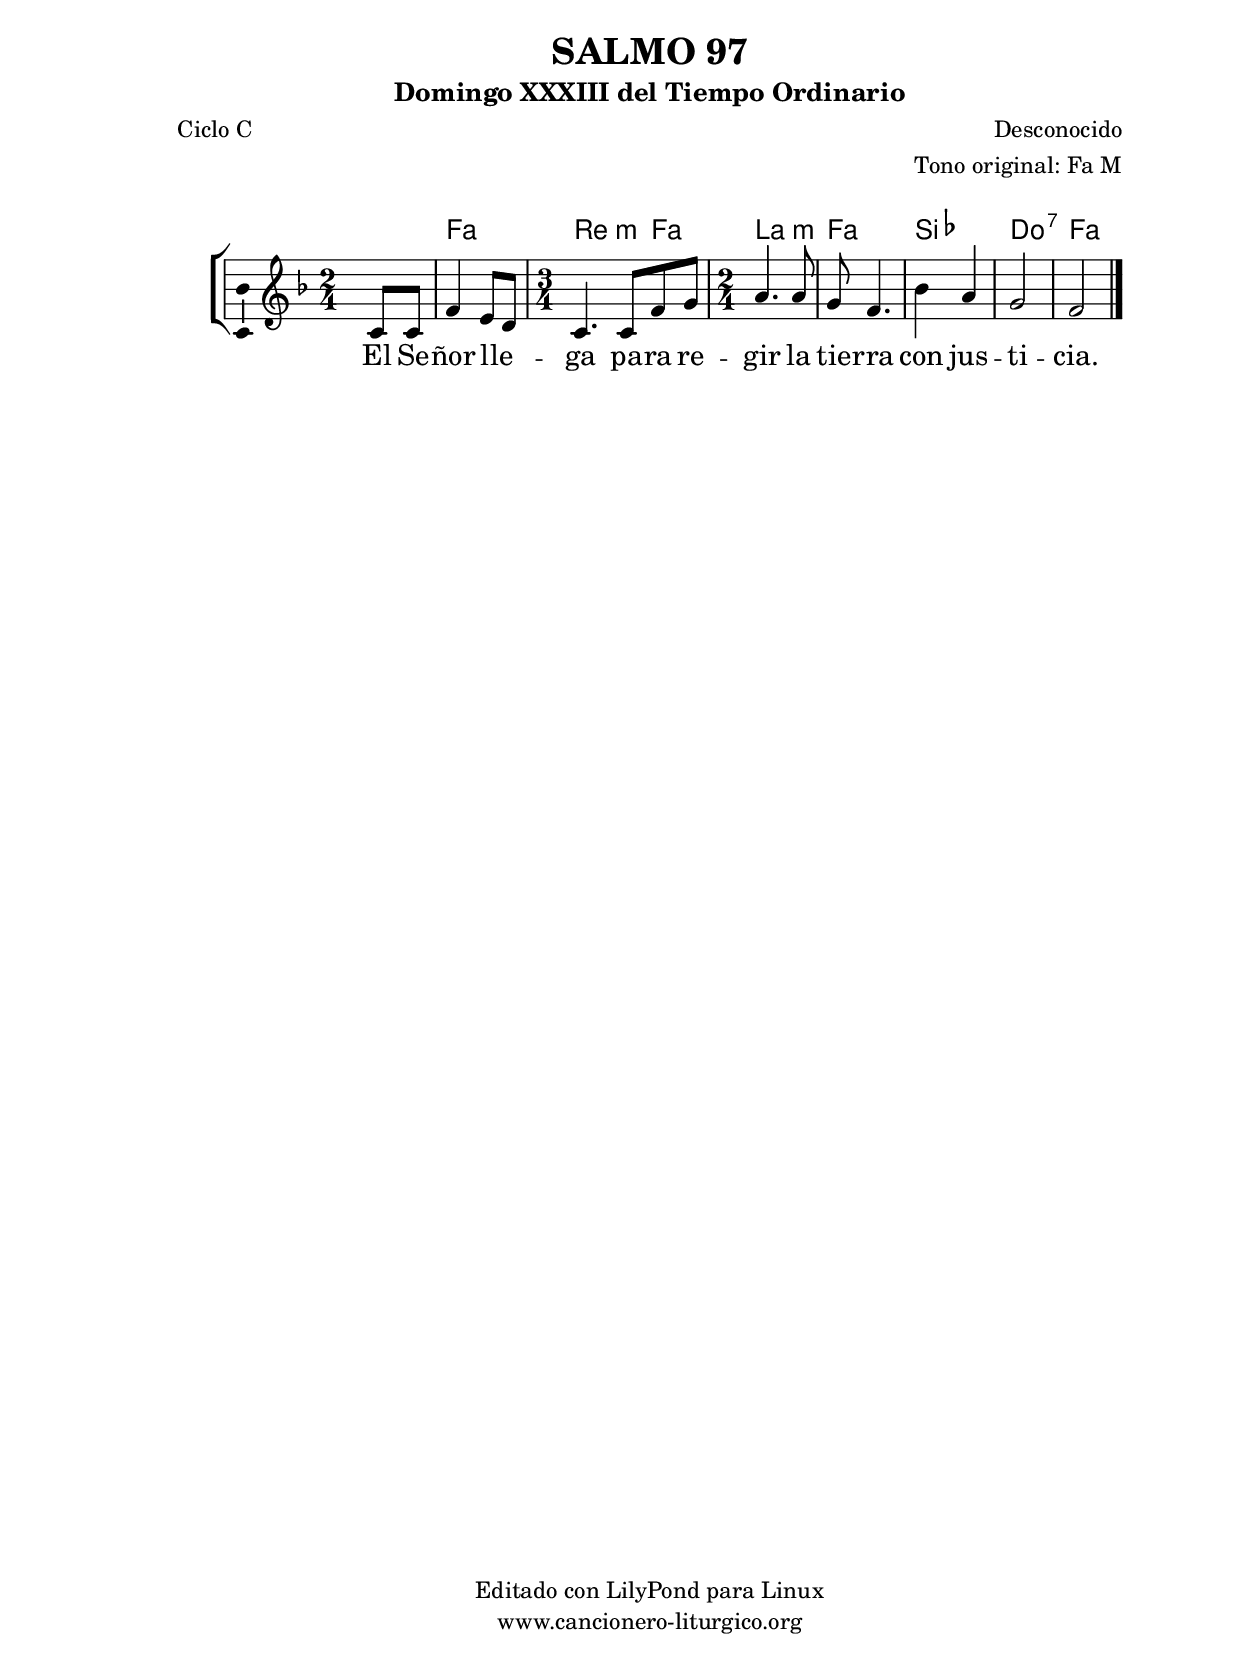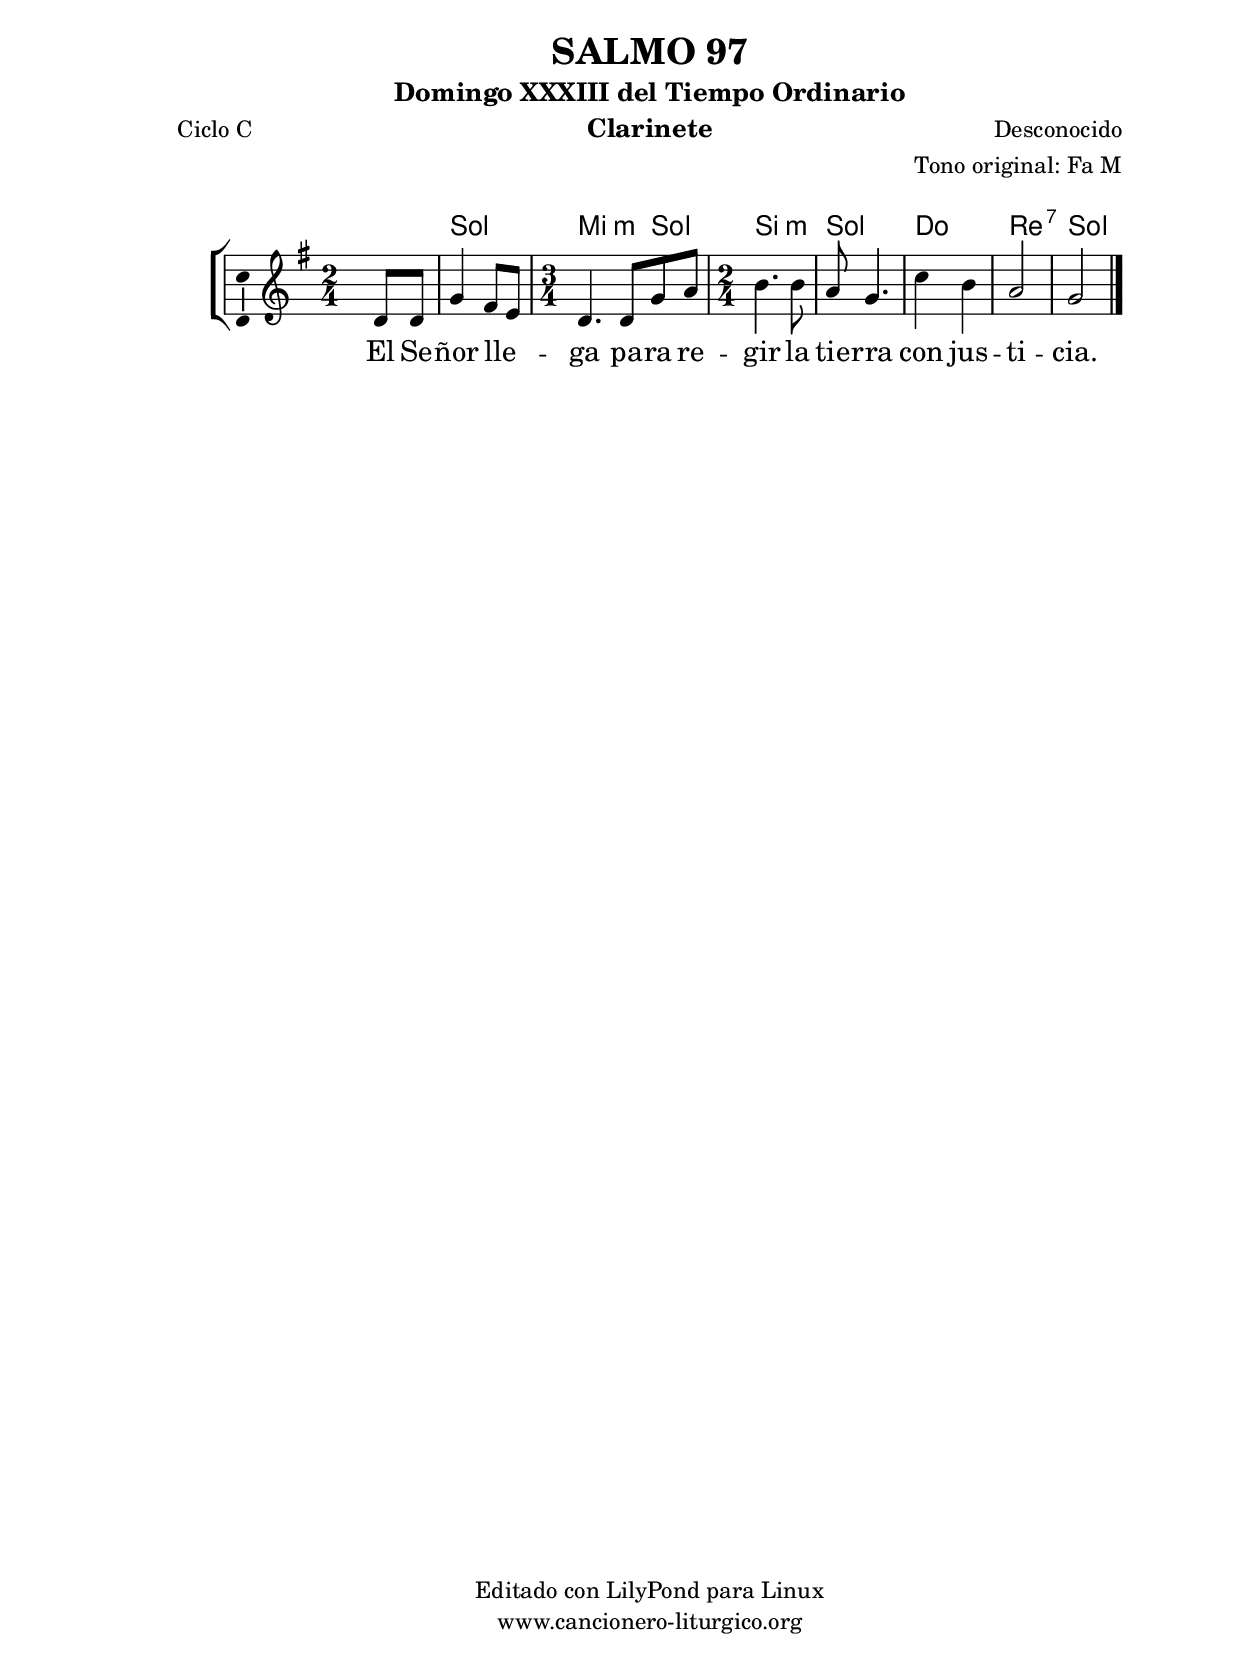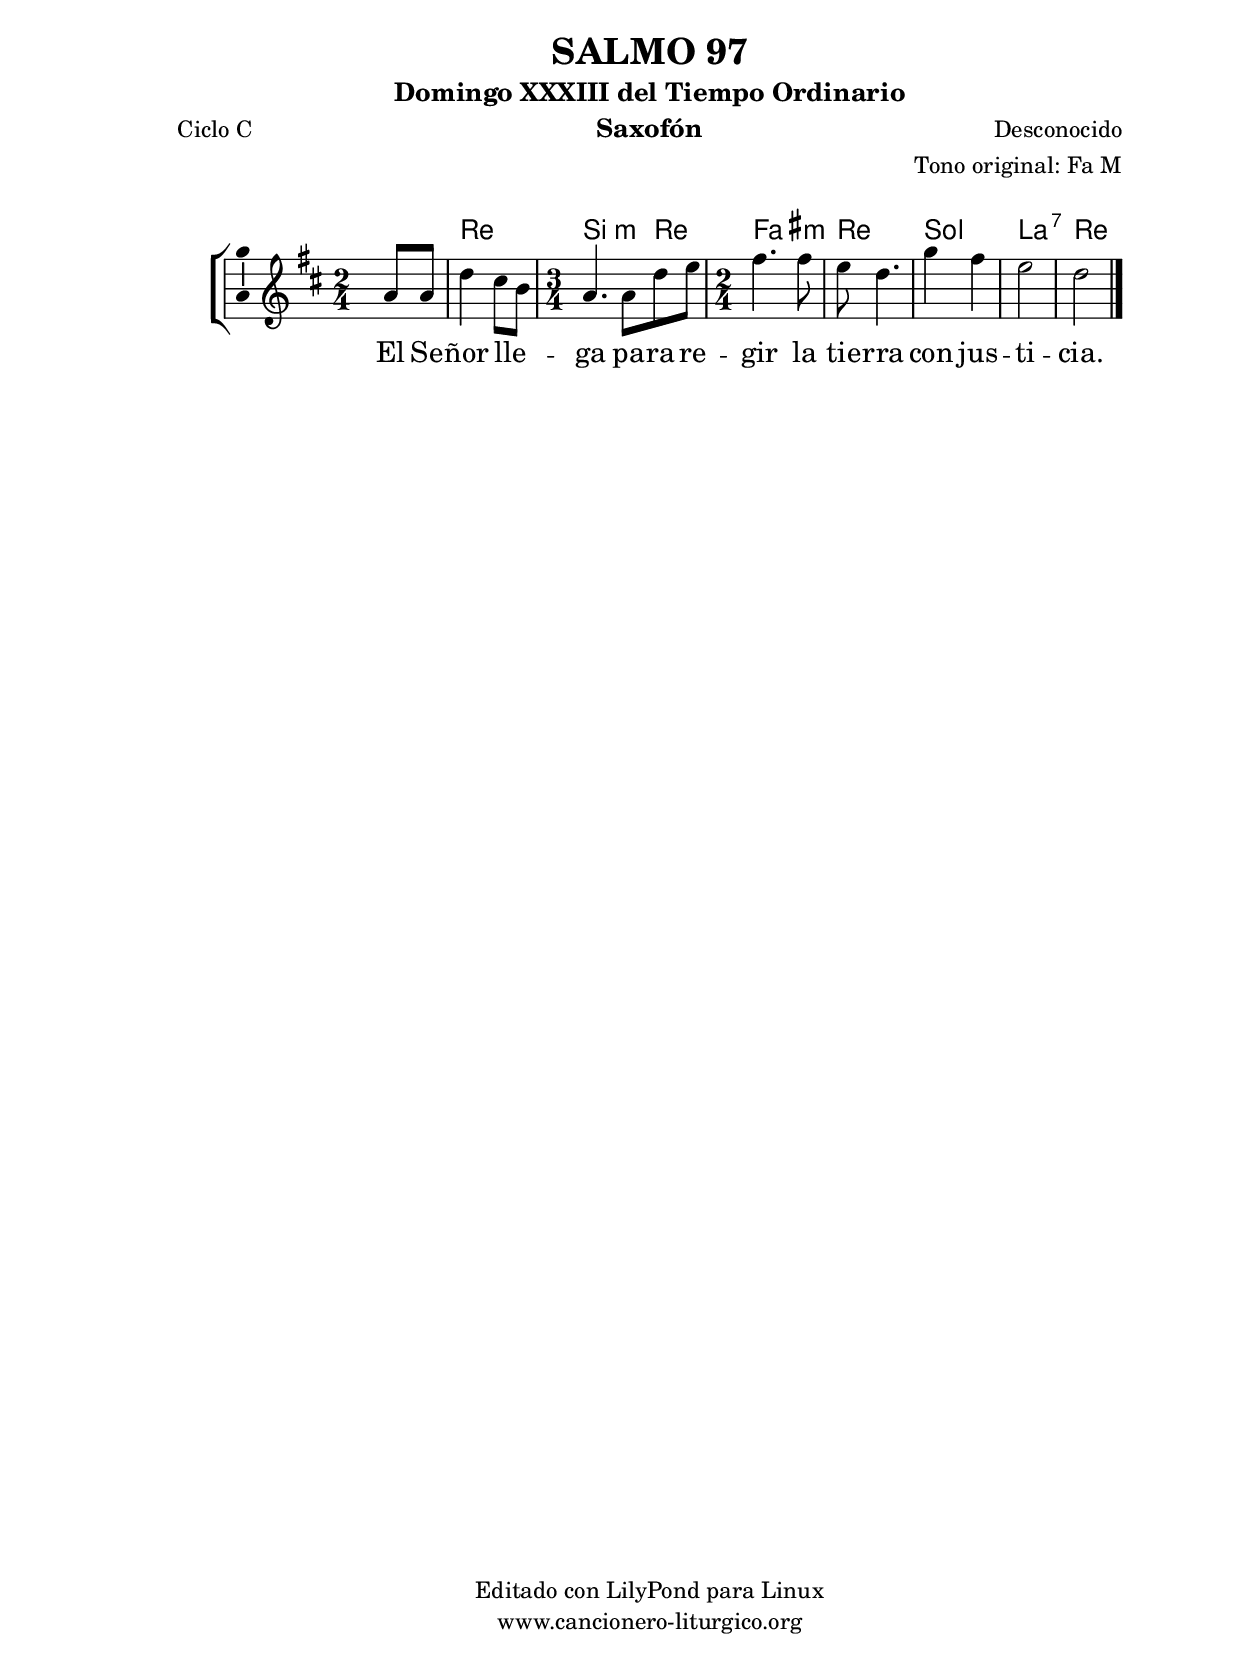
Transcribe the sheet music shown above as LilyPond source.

%
%para convertir .midi en .wav:
%timidity filename.midi -Ow -o finename.wav
%
%
%Para convertir de .wav a .mp3:
%lame -h -m j filename.wav
%
%
%para escuchar el midi:
%timidity nombrefichero.midi
%


%versión de lilypond para la que se ha escrito esta partitura:
\version "2.16.0"

	%Tamaño papel
	#(set-default-paper-size "a4")
	%Tamaño partitura
	#(set-global-staff-size 20)
	%No responde al pulsar sobre una nota
	#(ly:set-option 'point-and-click #f)

%parámetros del encabezamiento:
\header {
	title = "SALMO 97"
	subtitle = "Domingo XXXIII del Tiempo Ordinario"
	composer = "Desconocido"
	poet = "Ciclo C"
	meter = ""
	arranger = "Tono original: Fa M"
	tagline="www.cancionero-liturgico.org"
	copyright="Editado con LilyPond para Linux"
	}

%parámetros asociados al papel:
\paper  {
	oddHeaderMarkup = \markup {\fill-line { \on-the-fly #not-first-page \fromproperty #'header:title \on-the-fly #not-first-page \fromproperty #'header:composer }}
	evenHeaderMarkup = \markup {\fill-line { \fromproperty #'header:composer \fromproperty #'header:title }}
	#(set-paper-size "a4")
	print-page-number = ##f
	first-page-number = 1
	print-first-page-number = ##f
%	head-separation = 3.0 \cm
	top-margin = 2.0 \cm
	bottom-margin = 0.5\cm
%%%	bottom-margin = -1.0\cm
	left-margin = 3.0 \cm
	line-width = 16.0 \cm 
	indent = 8\mm
	interscoreline = 2.\mm
	between-system-space = 15\mm
%	para que las partituras no llenen la hoja:
	ragged-bottom = ##t
%	idem para la última hoja:
	ragged-last-bottom = ##f
%	para que las partituras llenen el ancho del papel:
	ragged-last = ##f
	after-title-space = 2.5 \cm
%page-count=1
%system-count=8

	%Flexible Vertical Spacing
%	markup-markup-spacing =
%	#'((basic-distance . 15) (minimum-distance . 15) (padding . 3))
	markup-system-spacing =
	#'((basic-distance . 15) (minimum-distance . 15) (padding . 3))
	system-system-spacing =
	#'((basic-distance . 15) (minimum-distance . 15) (padding . 3))
	score-system-spacing =
	#'((basic-distance . 15) (minimum-distance . 15) (padding . 5))
%	top-system-spacing = % header
%	#'((basic-distance . 8) (minimum-distance . 0) (padding . 3))
%	top-markup-spacing =
%	#'((basic-distance . 20) (minimum-distance . 20) (padding . 3))
	last-bottom-spacing = % footer
	#'((basic-distance . 5) (minimum-distance . 5) (padding . 3))
%	score-markup-spacing =
%	#'((basic-distance . 16) (minimum-distance . 13) (padding . 3))

	}


%parámetros que afectan a toda la partitura:
global =  {
	%clave de sol (G):
	\clef G
	%armadura:
%	\transpose aes g
	\key f \major
	\tempo 4=100
	\set Score.tempoHideNote = ##t
	}


acordes = {
	\italianChords
	\chordmode {
%	\transpose aes g
{

s2
f2 d2:m f4 a2:m f bes c:7 f

	}
	}
}

melodia = 
%	\transpose aes g
{
	\relative c'{

\time 2/4
s4 c8 c
f4 e8 d
\time 3/4
c4. c8 f g
\time 2/4
a4. a8
g8 f4.
bes4 a
g2
f2

	\bar "|."
	}
	}


texto = \lyricmode {
El Se -- ñor lle -- _ ga pa -- ra re -- gir la tie -- rra con jus -- ti -- cia.
	}


acordesStaff = \context ChordNames = acordesStaff <<
	\set chordChanges = ##t
	\acordes
	>>


vozStaff = \context Voice = vozStaff
\with {\consists "Ambitus_engraver"}
<<
%	\set Staff.instrumentName = ""
%	\set Staff.shortInstrumentName = ""
%	\set Staff.midiInstrument = #"clarinet"
%	\set Staff.midiInstrument = #"cello"
%	\set Staff.midiInstrument = #"flute"
	\set Staff.midiInstrument = #"electric guitar (jazz)"
%	\set Staff.midiInstrument = #"english horn"
%	\set Staff.midiInstrument = #"violin"
%	\set Staff.midiInstrument = #"glockenspiel"
	\set Staff.midiMinimumVolume = #0.7
	\set Staff.midiMaximumVolume = #0.9
	\global
	\melodia
	>>


textoStaff = \context Lyrics = textoStaff <<
	\lyricsto vozStaff \texto
	>>

\book {
	\score {
		\context ChoirStaff {
			\override StaffGroup.SystemStartBracket #'collapse-height = #1
			\override Score.SystemStartBar #'collapse-height = #1
			<<
			\acordesStaff
			\vozStaff
			\textoStaff
			>>
			}
		\layout {
	    		\context {
				\Lyrics
				\override LyricText #'font-size = #2
				}
	   		 \context {
				\Score
				%fontSize = #3
				\override StaffSymbol #'staff-space = #(magstep +3)
				%\override Beam #'thickness = #0.55
				%\override SpacingSpanner #'spacing-increment = #1.0
				%\override Slur #'height-limit = #1.5
				}
			}
		}
	\score {
		\unfoldRepeats
		\context ChoirStaff {
			<<
			\acordesStaff
			\vozStaff
			>>
			}
		\midi {
	  		\context {
	  			\Score
				tempoWholesPerMinute = #(ly:make-moment 70 4)
				}
			}
		}
	}

%Partitura para clarinete
#(define output-suffix "C")
\book {
	\header{
		instrument = "Clarinete"
		}
	\score {
		\context ChoirStaff {
			\override StaffGroup.SystemStartBracket #'collapse-height = #1
			\override Score.SystemStartBar #'collapse-height = #1
\transpose c d
			<<
			\acordesStaff
			\vozStaff
			\textoStaff
			>>
			}
		\layout {
	    		\context {
				\Lyrics
				\override LyricText #'font-size = #2
				}
	   		 \context {
				\Score
				%fontSize = #3
				\override StaffSymbol #'staff-space = #(magstep +3)
				%\override Beam #'thickness = #0.55
				%\override SpacingSpanner #'spacing-increment = #1.0
				%\override Slur #'height-limit = #1.5
				}
			}
		}
	}

%Partitura para saxofón
#(define output-suffix "S")
\book {
	\header{
		instrument = "Saxofón"
		}
	\score {
		\context ChoirStaff {
			\override StaffGroup.SystemStartBracket #'collapse-height = #1
			\override Score.SystemStartBar #'collapse-height = #1
\transpose c a
			<<
			\acordesStaff
			\vozStaff
			\textoStaff
			>>
			}
		\layout {
	    		\context {
				\Lyrics
				\override LyricText #'font-size = #2
				}
	   		 \context {
				\Score
				%fontSize = #3
				\override StaffSymbol #'staff-space = #(magstep +3)
				%\override Beam #'thickness = #0.55
				%\override SpacingSpanner #'spacing-increment = #1.0
				%\override Slur #'height-limit = #1.5
				}
			}
		}
	}

